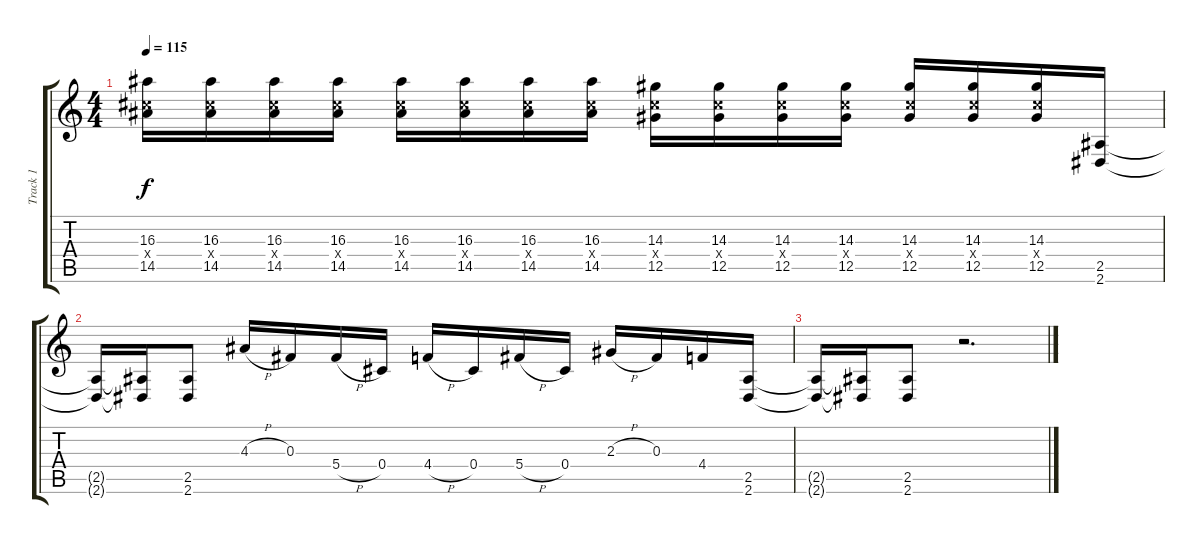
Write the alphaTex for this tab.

\track ("Track 1" "Track 1") {instrument distortionguitar}
\staff {score tabs}
\tuning (Eb4 Bb3 Gb3 Db3 Ab2 Db2) {hide}
\ts (4 4)
\tempo 115
\clef g2
\ks c
(16.3 12.4{x} 14.5).16{dy f} (16.3 12.4{x} 14.5).16 (16.3 12.4{x} 14.5).16 (16.3 12.4{x} 14.5).16 (16.3 12.4{x} 14.5).16 (16.3 12.4{x} 14.5).16 (16.3 12.4{x} 14.5).16 (16.3 12.4{x} 14.5).16 (14.3 12.4{x} 12.5).16 (14.3 12.4{x} 12.5).16 (14.3 12.4{x} 12.5).16 (14.3 12.4{x} 12.5).16 (14.3 12.4{x} 12.5).16 (14.3 12.4{x} 12.5).16 (14.3 12.4{x} 12.5).16 (2.5 2.6).16 |
(2.5{t} 2.6{t}).16 (2.5{t} 2.6{t}).16 (2.5 2.6).8 4.3{h}.16 0.3.16 5.4{h}.16 0.4.16 4.4{h}.16 0.4.16 5.4{h}.16 0.4.16 2.3{h}.16 0.3.16 4.4.16 (2.5 2.6).16 |
(2.5{t} 2.6{t}).16 (2.5{t} 2.6{t}).16 (2.5 2.6).8 r.2{d}
